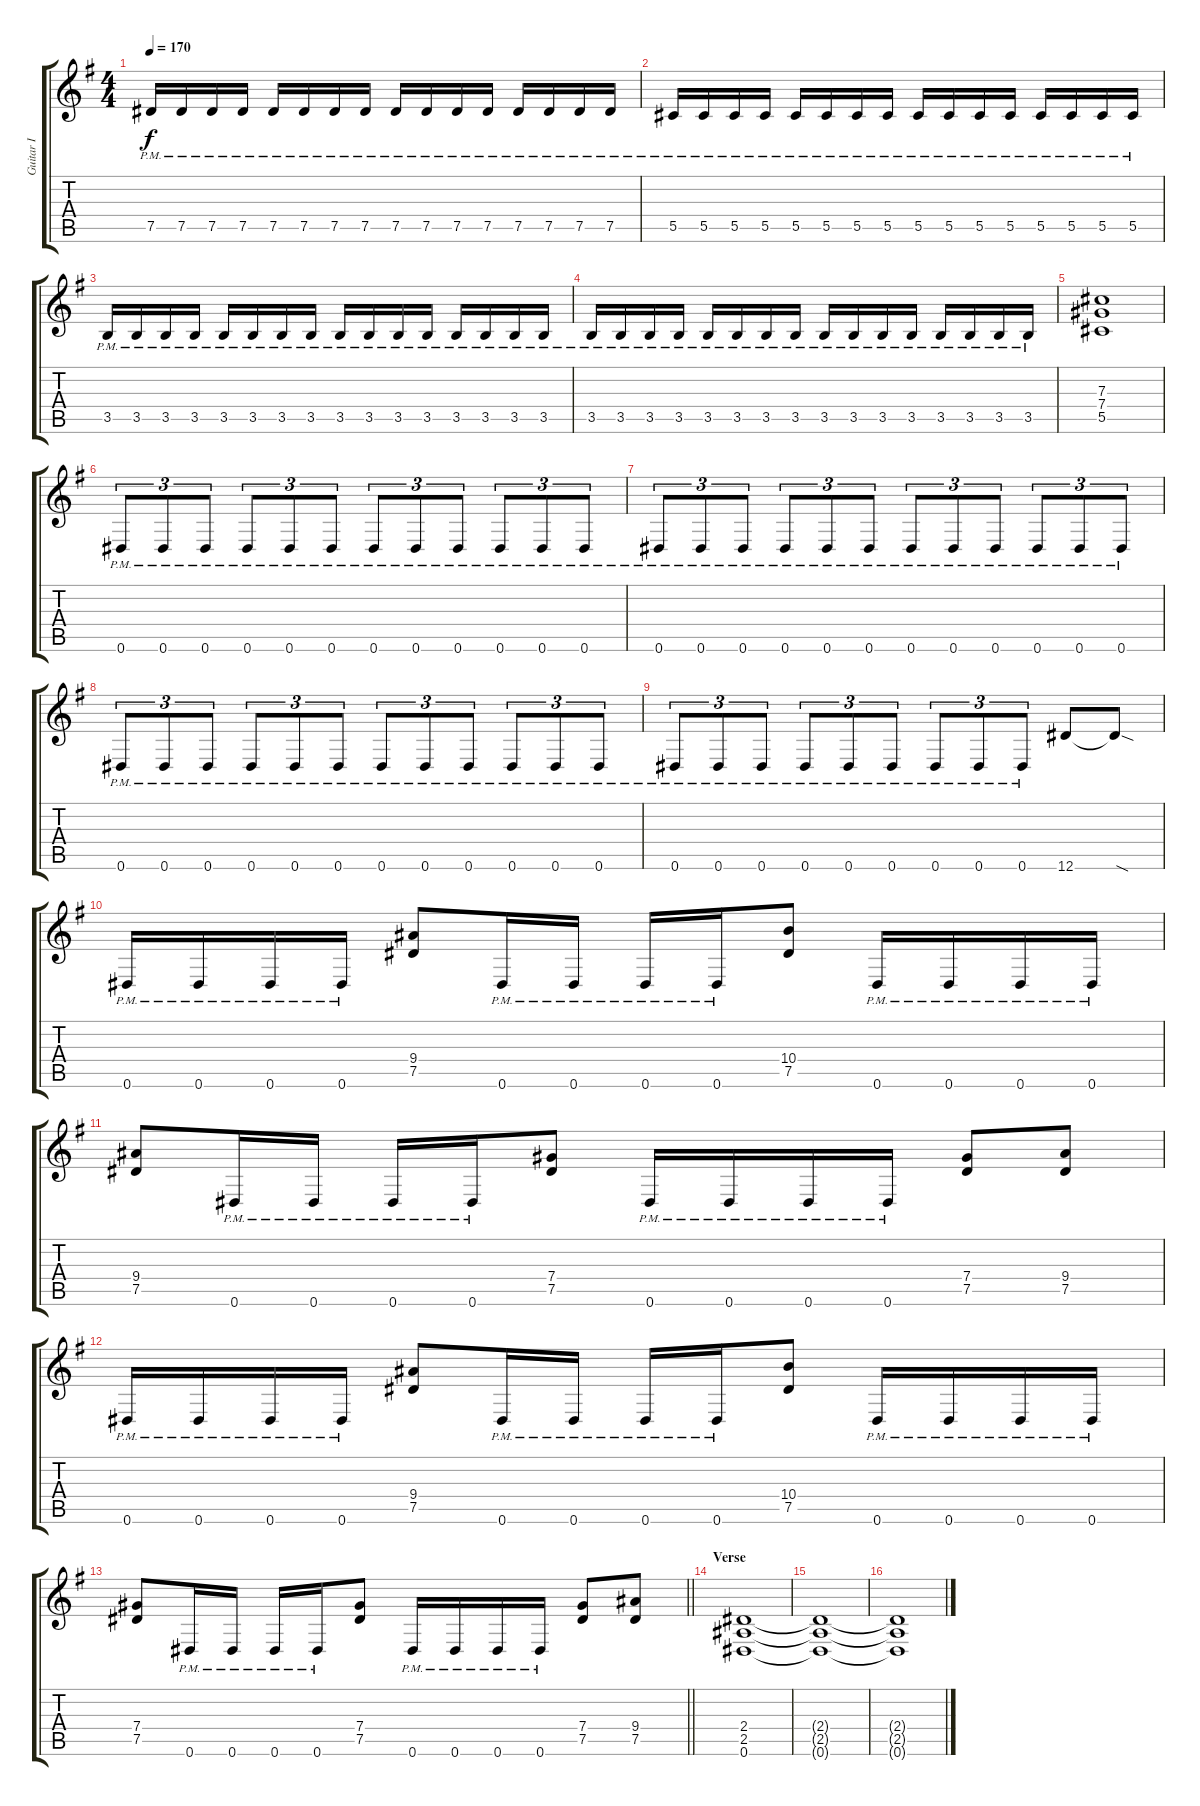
\track ("Guitar I" "Guitar I") {instrument distortionguitar}
\staff {score tabs}
\tuning (Eb4 Bb3 Gb3 Db3 Ab2 Eb2) {hide}
\ts (4 4)
\tempo 170
\clef g2
\ks g
7.5{pm}.16{dy f} 7.5{pm}.16 7.5{pm}.16 7.5{pm}.16 7.5{pm}.16 7.5{pm}.16 7.5{pm}.16 7.5{pm}.16 7.5{pm}.16 7.5{pm}.16 7.5{pm}.16 7.5{pm}.16 7.5{pm}.16 7.5{pm}.16 7.5{pm}.16 7.5{pm}.16 |
5.5{pm}.16 5.5{pm}.16 5.5{pm}.16 5.5{pm}.16 5.5{pm}.16 5.5{pm}.16 5.5{pm}.16 5.5{pm}.16 5.5{pm}.16 5.5{pm}.16 5.5{pm}.16 5.5{pm}.16 5.5{pm}.16 5.5{pm}.16 5.5{pm}.16 5.5{pm}.16 |
3.5{pm}.16 3.5{pm}.16 3.5{pm}.16 3.5{pm}.16 3.5{pm}.16 3.5{pm}.16 3.5{pm}.16 3.5{pm}.16 3.5{pm}.16 3.5{pm}.16 3.5{pm}.16 3.5{pm}.16 3.5{pm}.16 3.5{pm}.16 3.5{pm}.16 3.5{pm}.16 |
3.5{pm}.16 3.5{pm}.16 3.5{pm}.16 3.5{pm}.16 3.5{pm}.16 3.5{pm}.16 3.5{pm}.16 3.5{pm}.16 3.5{pm}.16 3.5{pm}.16 3.5{pm}.16 3.5{pm}.16 3.5{pm}.16 3.5{pm}.16 3.5{pm}.16 3.5{pm}.16 |
(7.3 7.4 5.5).1 |
0.6{pm}.8{tu (3 2)} 0.6{pm}.8{tu (3 2)} 0.6{pm}.8{tu (3 2)} 0.6{pm}.8{tu (3 2)} 0.6{pm}.8{tu (3 2)} 0.6{pm}.8{tu (3 2)} 0.6{pm}.8{tu (3 2)} 0.6{pm}.8{tu (3 2)} 0.6{pm}.8{tu (3 2)} 0.6{pm}.8{tu (3 2)} 0.6{pm}.8{tu (3 2)} 0.6{pm}.8{tu (3 2)} |
0.6{pm}.8{tu (3 2)} 0.6{pm}.8{tu (3 2)} 0.6{pm}.8{tu (3 2)} 0.6{pm}.8{tu (3 2)} 0.6{pm}.8{tu (3 2)} 0.6{pm}.8{tu (3 2)} 0.6{pm}.8{tu (3 2)} 0.6{pm}.8{tu (3 2)} 0.6{pm}.8{tu (3 2)} 0.6{pm}.8{tu (3 2)} 0.6{pm}.8{tu (3 2)} 0.6{pm}.8{tu (3 2)} |
0.6{pm}.8{tu (3 2)} 0.6{pm}.8{tu (3 2)} 0.6{pm}.8{tu (3 2)} 0.6{pm}.8{tu (3 2)} 0.6{pm}.8{tu (3 2)} 0.6{pm}.8{tu (3 2)} 0.6{pm}.8{tu (3 2)} 0.6{pm}.8{tu (3 2)} 0.6{pm}.8{tu (3 2)} 0.6{pm}.8{tu (3 2)} 0.6{pm}.8{tu (3 2)} 0.6{pm}.8{tu (3 2)} |
0.6{pm}.8{tu (3 2)} 0.6{pm}.8{tu (3 2)} 0.6{pm}.8{tu (3 2)} 0.6{pm}.8{tu (3 2)} 0.6{pm}.8{tu (3 2)} 0.6{pm}.8{tu (3 2)} 0.6{pm}.8{tu (3 2)} 0.6{pm}.8{tu (3 2)} 0.6{pm}.8{tu (3 2)} 12.6.8 12.6{sod t}.8 |
0.6{pm}.16 0.6{pm}.16 0.6{pm}.16 0.6{pm}.16 (9.4 7.5).8 0.6{pm}.16 0.6{pm}.16 0.6{pm}.16 0.6{pm}.16 (10.4 7.5).8 0.6{pm}.16 0.6{pm}.16 0.6{pm}.16 0.6{pm}.16 |
(9.4 7.5).8 0.6{pm}.16 0.6{pm}.16 0.6{pm}.16 0.6{pm}.16 (7.4 7.5).8 0.6{pm}.16 0.6{pm}.16 0.6{pm}.16 0.6{pm}.16 (7.4 7.5).8 (9.4 7.5).8 |
0.6{pm}.16 0.6{pm}.16 0.6{pm}.16 0.6{pm}.16 (9.4 7.5).8 0.6{pm}.16 0.6{pm}.16 0.6{pm}.16 0.6{pm}.16 (10.4 7.5).8 0.6{pm}.16 0.6{pm}.16 0.6{pm}.16 0.6{pm}.16 |
\barLineRight lightlight
(7.4 7.5).8 0.6{pm}.16 0.6{pm}.16 0.6{pm}.16 0.6{pm}.16 (7.4 7.5).8 0.6{pm}.16 0.6{pm}.16 0.6{pm}.16 0.6{pm}.16 (7.4 7.5).8 (9.4 7.5).8 |
\section ("" "Verse")
(2.4 2.5 0.6).1{volume 4} |
(2.4{t} 2.5{t} 0.6{t}).1 |
(2.4{t} 2.5{t} 0.6{t}).1
